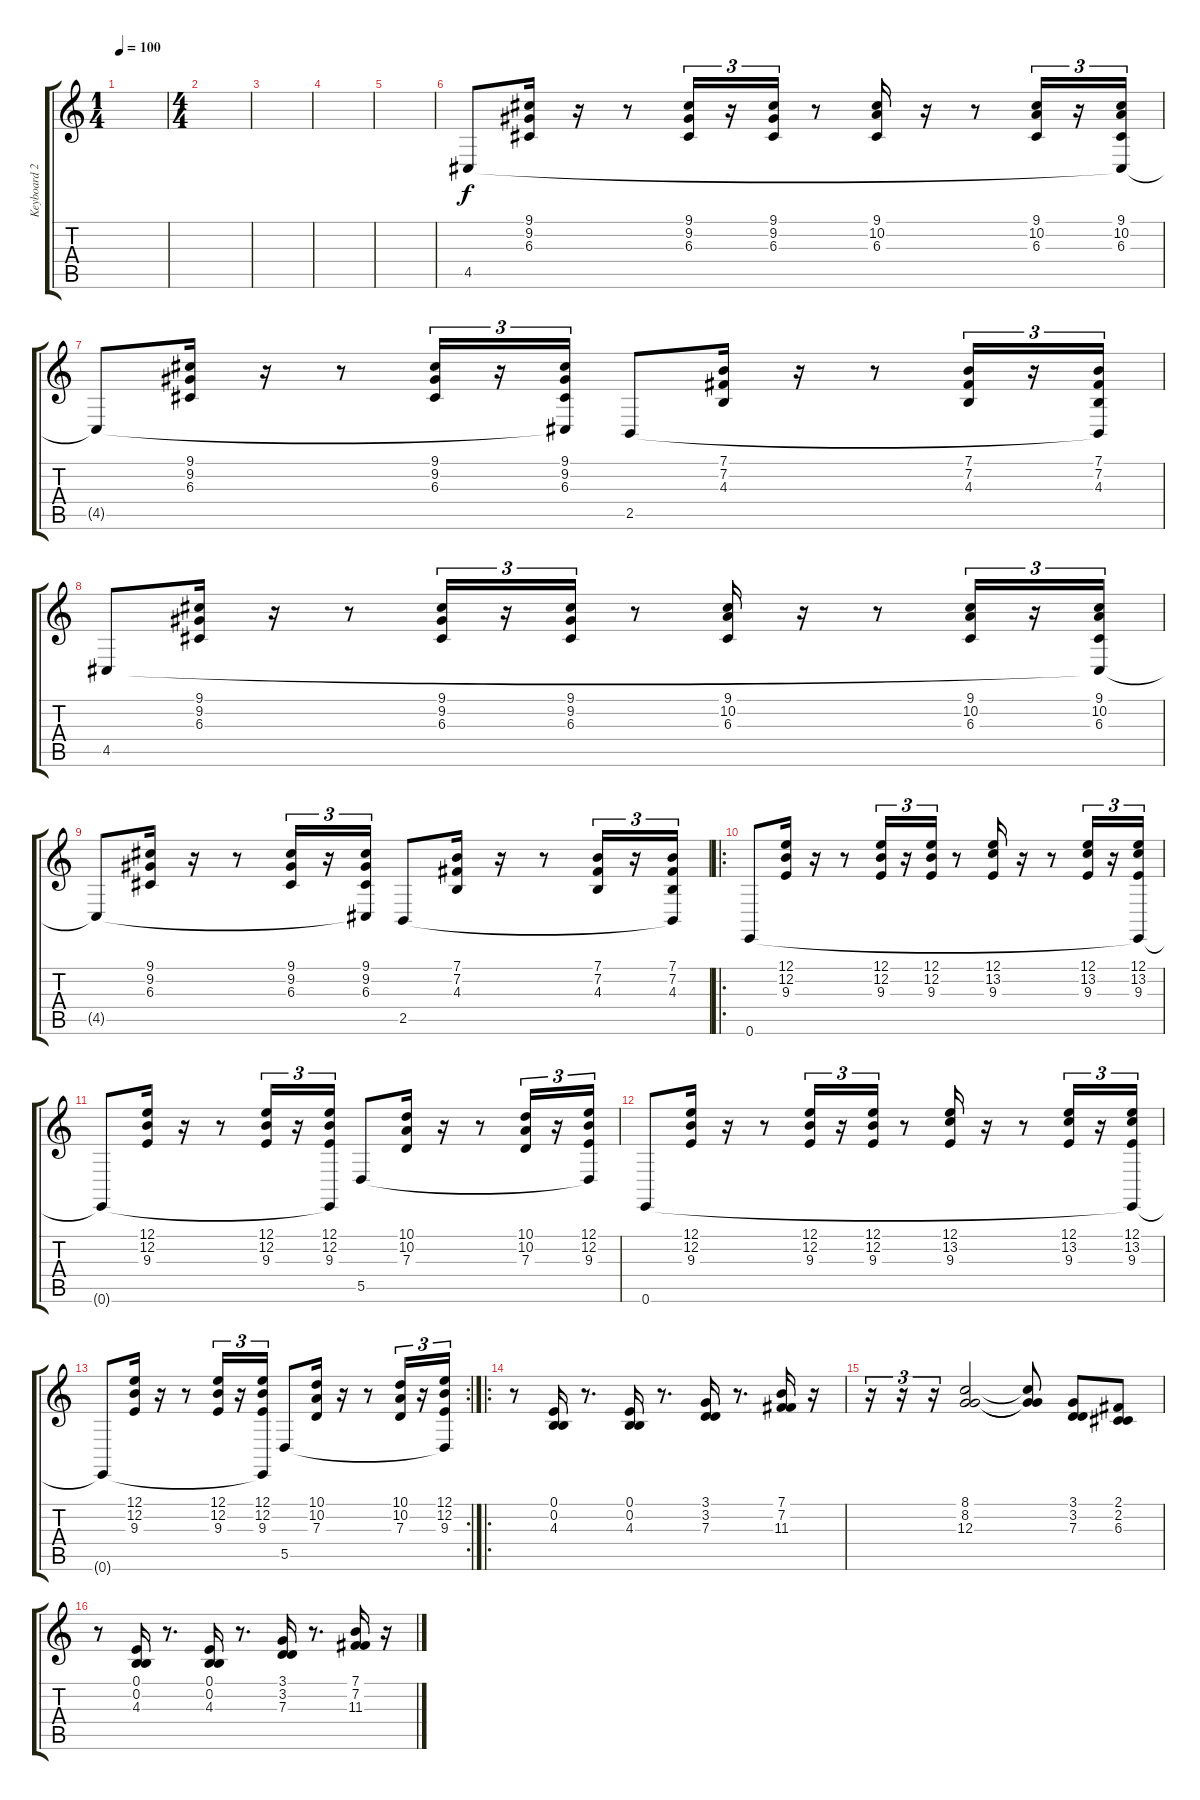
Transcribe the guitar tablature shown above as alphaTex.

\track ("Keyboard 2" "Keyboard 2") {instrument choiraahs}
\staff {score tabs}
\tuning (E4 B3 G3 D3 A2 E2) {hide}
\ts (1 4)
\tempo 100
\clef g2
\ks c
|
\ts (4 4)
|
|
|
|
4.5.8 (9.1 9.2 6.3).16 r.16 r.8 (9.1 9.2 6.3).16{tu (3 2)} r.16{tu (3 2)} (9.1 9.2 6.3).16{tu (3 2)} r.8 (9.1 10.2 6.3).16 r.16 r.8 (9.1 10.2 6.3).16{tu (3 2)} r.16{tu (3 2)} (9.1 10.2 6.3 4.5{t}).16{tu (3 2)} |
4.5{t}.8 (9.1 9.2 6.3).16 r.16 r.8 (9.1 9.2 6.3).16{tu (3 2)} r.16{tu (3 2)} (9.1 9.2 6.3 4.5{t}).16{tu (3 2)} 2.5.8 (7.1 7.2 4.3).16 r.16 r.8 (7.1 7.2 4.3).16{tu (3 2)} r.16{tu (3 2)} (7.1 7.2 4.3 2.5{t}).16{tu (3 2)} |
4.5.8 (9.1 9.2 6.3).16 r.16 r.8 (9.1 9.2 6.3).16{tu (3 2)} r.16{tu (3 2)} (9.1 9.2 6.3).16{tu (3 2)} r.8 (9.1 10.2 6.3).16 r.16 r.8 (9.1 10.2 6.3).16{tu (3 2)} r.16{tu (3 2)} (9.1 10.2 6.3 4.5{t}).16{tu (3 2)} |
4.5{t}.8 (9.1 9.2 6.3).16 r.16 r.8 (9.1 9.2 6.3).16{tu (3 2)} r.16{tu (3 2)} (9.1 9.2 6.3 4.5{t}).16{tu (3 2)} 2.5.8 (7.1 7.2 4.3).16 r.16 r.8 (7.1 7.2 4.3).16{tu (3 2)} r.16{tu (3 2)} (7.1 7.2 4.3 2.5{t}).16{tu (3 2)} |
\ro
0.6.8 (12.1 12.2 9.3).16 r.16 r.8 (12.1 12.2 9.3).16{tu (3 2)} r.16{tu (3 2)} (12.1 12.2 9.3).16{tu (3 2)} r.8 (12.1 13.2 9.3).16 r.16 r.8 (12.1 13.2 9.3).16{tu (3 2)} r.16{tu (3 2)} (12.1 13.2 9.3 0.6{t}).16{tu (3 2)} |
0.6{t}.8 (12.1 12.2 9.3).16 r.16 r.8 (12.1 12.2 9.3).16{tu (3 2)} r.16{tu (3 2)} (12.1 12.2 9.3 0.6{t}).16{tu (3 2)} 5.5.8 (10.1 10.2 7.3).16 r.16 r.8 (10.1 10.2 7.3).16{tu (3 2)} r.16{tu (3 2)} (12.1 12.2 9.3 5.5{t}).16{tu (3 2)} |
0.6.8 (12.1 12.2 9.3).16 r.16 r.8 (12.1 12.2 9.3).16{tu (3 2)} r.16{tu (3 2)} (12.1 12.2 9.3).16{tu (3 2)} r.8 (12.1 13.2 9.3).16 r.16 r.8 (12.1 13.2 9.3).16{tu (3 2)} r.16{tu (3 2)} (12.1 13.2 9.3 0.6{t}).16{tu (3 2)} |
\rc 2
0.6{t}.8 (12.1 12.2 9.3).16 r.16 r.8 (12.1 12.2 9.3).16{tu (3 2)} r.16{tu (3 2)} (12.1 12.2 9.3 0.6{t}).16{tu (3 2)} 5.5.8 (10.1 10.2 7.3).16 r.16 r.8 (10.1 10.2 7.3).16{tu (3 2)} r.16{tu (3 2)} (12.1 12.2 9.3 5.5{t}).16{tu (3 2)} |
\ro
r.8 (0.1 0.2 4.3).16 r.8{d} (0.1 0.2 4.3).16 r.8{d} (3.1 3.2 7.3).16 r.8{d} (7.1 7.2 11.3).16 r.16 |
r.16{tu (3 2)} r.16{tu (3 2)} r.16{tu (3 2)} (8.1 8.2 12.3).2 (8.1{t} 8.2{t} 12.3{t}).8 (3.1 3.2 7.3).8 (2.1 2.2 6.3).8 |
r.8 (0.1 0.2 4.3).16 r.8{d} (0.1 0.2 4.3).16 r.8{d} (3.1 3.2 7.3).16 r.8{d} (7.1 7.2 11.3).16 r.16
